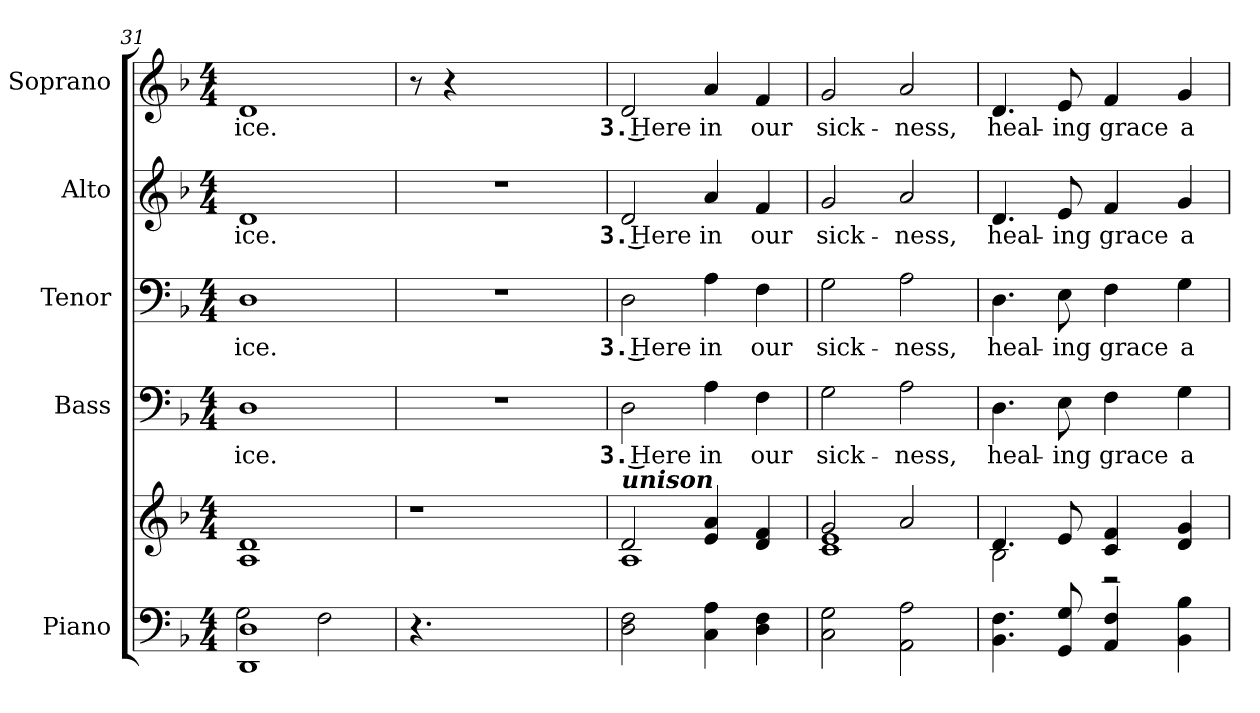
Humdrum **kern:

**kern	**kern	**kern	**text	**kern	**text	**kern	**text	**kern	**text
*part5	*part5	*part4	*part4	*part3	*part3	*part2	*part2	*part1	*part1
*staff6	*staff5	*staff4	*staff4	*staff3	*staff3	*staff2	*staff2	*staff1	*staff1
*I"Piano	*	*I"Bass	*	*I"Tenor	*	*I"Alto	*	*I"Soprano	*
*I'Pno.	*	*I'B.	*	*I'T.	*	*I'A.	*	*I'S.	*
*clefF4	*clefG2	*clefF4	*	*clefF4	*	*clefG2	*	*clefG2	*
*k[b-]	*k[b-]	*k[b-]	*	*k[b-]	*	*k[b-]	*	*k[b-]	*
*F:	*F:	*F:	*	*F:	*	*F:	*	*F:	*
*M4/4	*M4/4	*M4/4	*	*M4/4	*	*M4/4	*	*M4/4	*
=31	=31	=31	=31	=31	=31	=31	=31	=31	=31
*^	*	*	*	*	*	*	*	*	*
!	!	!	!	!LO:LY:b:color=#000000	!	!	!	!	!	!
!	!	!	!	!	!	!LO:LY:b:color=#000000	!	!	!	!
!	!	!	!	!	!	!	!	!LO:LY:b:color=#000000	!	!
!	!	!	!	!	!	!	!	!	!	!LO:LY:b:color=#000000
1DDi 1Di	2Gi\	1Ai 1di	1Di	-ice.	1Di	-ice.	1di	-ice.	1di	-ice.
.	2Fi\	.	.	.	.	.	.	.	.	.
=32	=32	=32	=32	=32	=32	=32	=32	=32	=32	=32
!LO:N:vis=1	!	!LO:N:vis=1	!LO:N:vis=1	!	!LO:N:vis=1	!	!LO:N:vis=1	!	!	!
*v	*v	*	*	*	*	*	*	*	*	*
4.r	4.r	1r	.	1r	.	1r	.	8r	.
.	.	.	.	.	.	.	.	4r	.
2ryy	2ryy	.	.	.	.	.	.	2ryy	.
8ryy	8ryy	.	.	.	.	.	.	8ryy	.
=33	=33	=33	=33	=33	=33	=33	=33	=33	=33
*	*^	*	*	*	*	*	*	*	*
!	!	!	!	!LO:LY:b:color=#000000	!	!	!	!	!	!
!	!	!	!	!	!	!LO:LY:b:color=#000000	!	!	!	!
!	!	!	!	!	!	!	!	!LO:LY:b:color=#000000	!	!
!	!LO:TX:a:Bi:t=unison	!	!	!	!	!	!	!	!	!
!	!	!	!	!	!	!	!	!	!	!LO:LY:b:color=#000000
2Di\ 2Fi	2di/	1Ai	2Di\	3. Here	2Di\	3. Here	2di/	3. Here	2di/	3. Here
!	!	!	!	!LO:LY:b:color=#000000	!	!	!	!	!	!
!	!	!	!	!	!	!LO:LY:b:color=#000000	!	!	!	!
!	!	!	!	!	!	!	!	!LO:LY:b:color=#000000	!	!
!	!	!	!	!	!	!	!	!	!	!LO:LY:b:color=#000000
4Ci\ 4Ai	4ei/ 4ai	.	4Ai\	in	4Ai\	in	4ai/	in	4ai/	in
!	!	!	!	!LO:LY:b:color=#000000	!	!	!	!	!	!
!	!	!	!	!	!	!LO:LY:b:color=#000000	!	!	!	!
!	!	!	!	!	!	!	!	!LO:LY:b:color=#000000	!	!
!	!	!	!	!	!	!	!	!	!	!LO:LY:b:color=#000000
4Di\ 4Fi	4di/ 4fi	.	4Fi\	our	4Fi\	our	4fi/	our	4fi/	our
!!LO:PB:g=z
=34	=34	=34	=34	=34	=34	=34	=34	=34	=34	=34
!	!	!	!	!LO:LY:b:color=#000000	!	!	!	!	!	!
!	!	!	!	!	!	!LO:LY:b:color=#000000	!	!	!	!
!	!	!	!	!	!	!	!	!LO:LY:b:color=#000000	!	!
!	!	!	!	!	!	!	!	!	!	!LO:LY:b:color=#000000
2Ci\ 2Gi	2gi/	1ci 1ei	2Gi\	sick-	2Gi\	sick-	2gi/	sick-	2gi/	sick-
!	!	!	!	!LO:LY:b:color=#000000	!	!	!	!	!	!
!	!	!	!	!	!	!LO:LY:b:color=#000000	!	!	!	!
!	!	!	!	!	!	!	!	!LO:LY:b:color=#000000	!	!
!	!	!	!	!	!	!	!	!	!	!LO:LY:b:color=#000000
2AAi\ 2Ai	2ai/	.	2Ai\	-ness,	2Ai\	-ness,	2ai/	-ness,	2ai/	-ness,
=35	=35	=35	=35	=35	=35	=35	=35	=35	=35	=35
!	!	!	!	!LO:LY:b:color=#000000	!	!	!	!	!	!
!	!	!	!	!	!	!LO:LY:b:color=#000000	!	!	!	!
!	!	!	!	!	!	!	!	!LO:LY:b:color=#000000	!	!
!	!	!	!	!	!	!	!	!	!	!LO:LY:b:color=#000000
4.BB-i\ 4.Fi	4.di/	2B-i\	4.Di\	heal-	4.Di\	heal-	4.di/	heal-	4.di/	heal-
!	!	!	!	!LO:LY:b:color=#000000	!	!	!	!	!	!
!	!	!	!	!	!	!LO:LY:b:color=#000000	!	!	!	!
!	!	!	!	!	!	!	!	!LO:LY:b:color=#000000	!	!
!	!	!	!	!	!	!	!	!	!	!LO:LY:b:color=#000000
8GGi/ 8Gi	8ei/	.	8Ei\	-ing	8Ei\	-ing	8ei/	-ing	8ei/	-ing
!	!	!	!	!LO:LY:b:color=#000000	!	!	!	!	!	!
!	!	!	!	!	!	!LO:LY:b:color=#000000	!	!	!	!
!	!	!	!	!	!	!	!	!LO:LY:b:color=#000000	!	!
!	!	!	!	!	!	!	!	!	!	!LO:LY:b:color=#000000
4AAi/ 4Fi	4ci/ 4fi	2r	4Fi\	grace	4Fi\	grace	4fi/	grace	4fi/	grace
!	!	!	!	!LO:LY:b:color=#000000	!	!	!	!	!	!
!	!	!	!	!	!	!LO:LY:b:color=#000000	!	!	!	!
!	!	!	!	!	!	!	!	!LO:LY:b:color=#000000	!	!
!	!	!	!	!	!	!	!	!	!	!LO:LY:b:color=#000000
4BB-i\ 4B-i	4di/ 4gi	.	4Gi\	a-	4Gi\	a-	4gi/	a-	4gi/	a-
*	*v	*v	*	*	*	*	*	*	*	*
=	=	=	=	=	=	=	=	=	=
*-	*-	*-	*-	*-	*-	*-	*-	*-	*-
